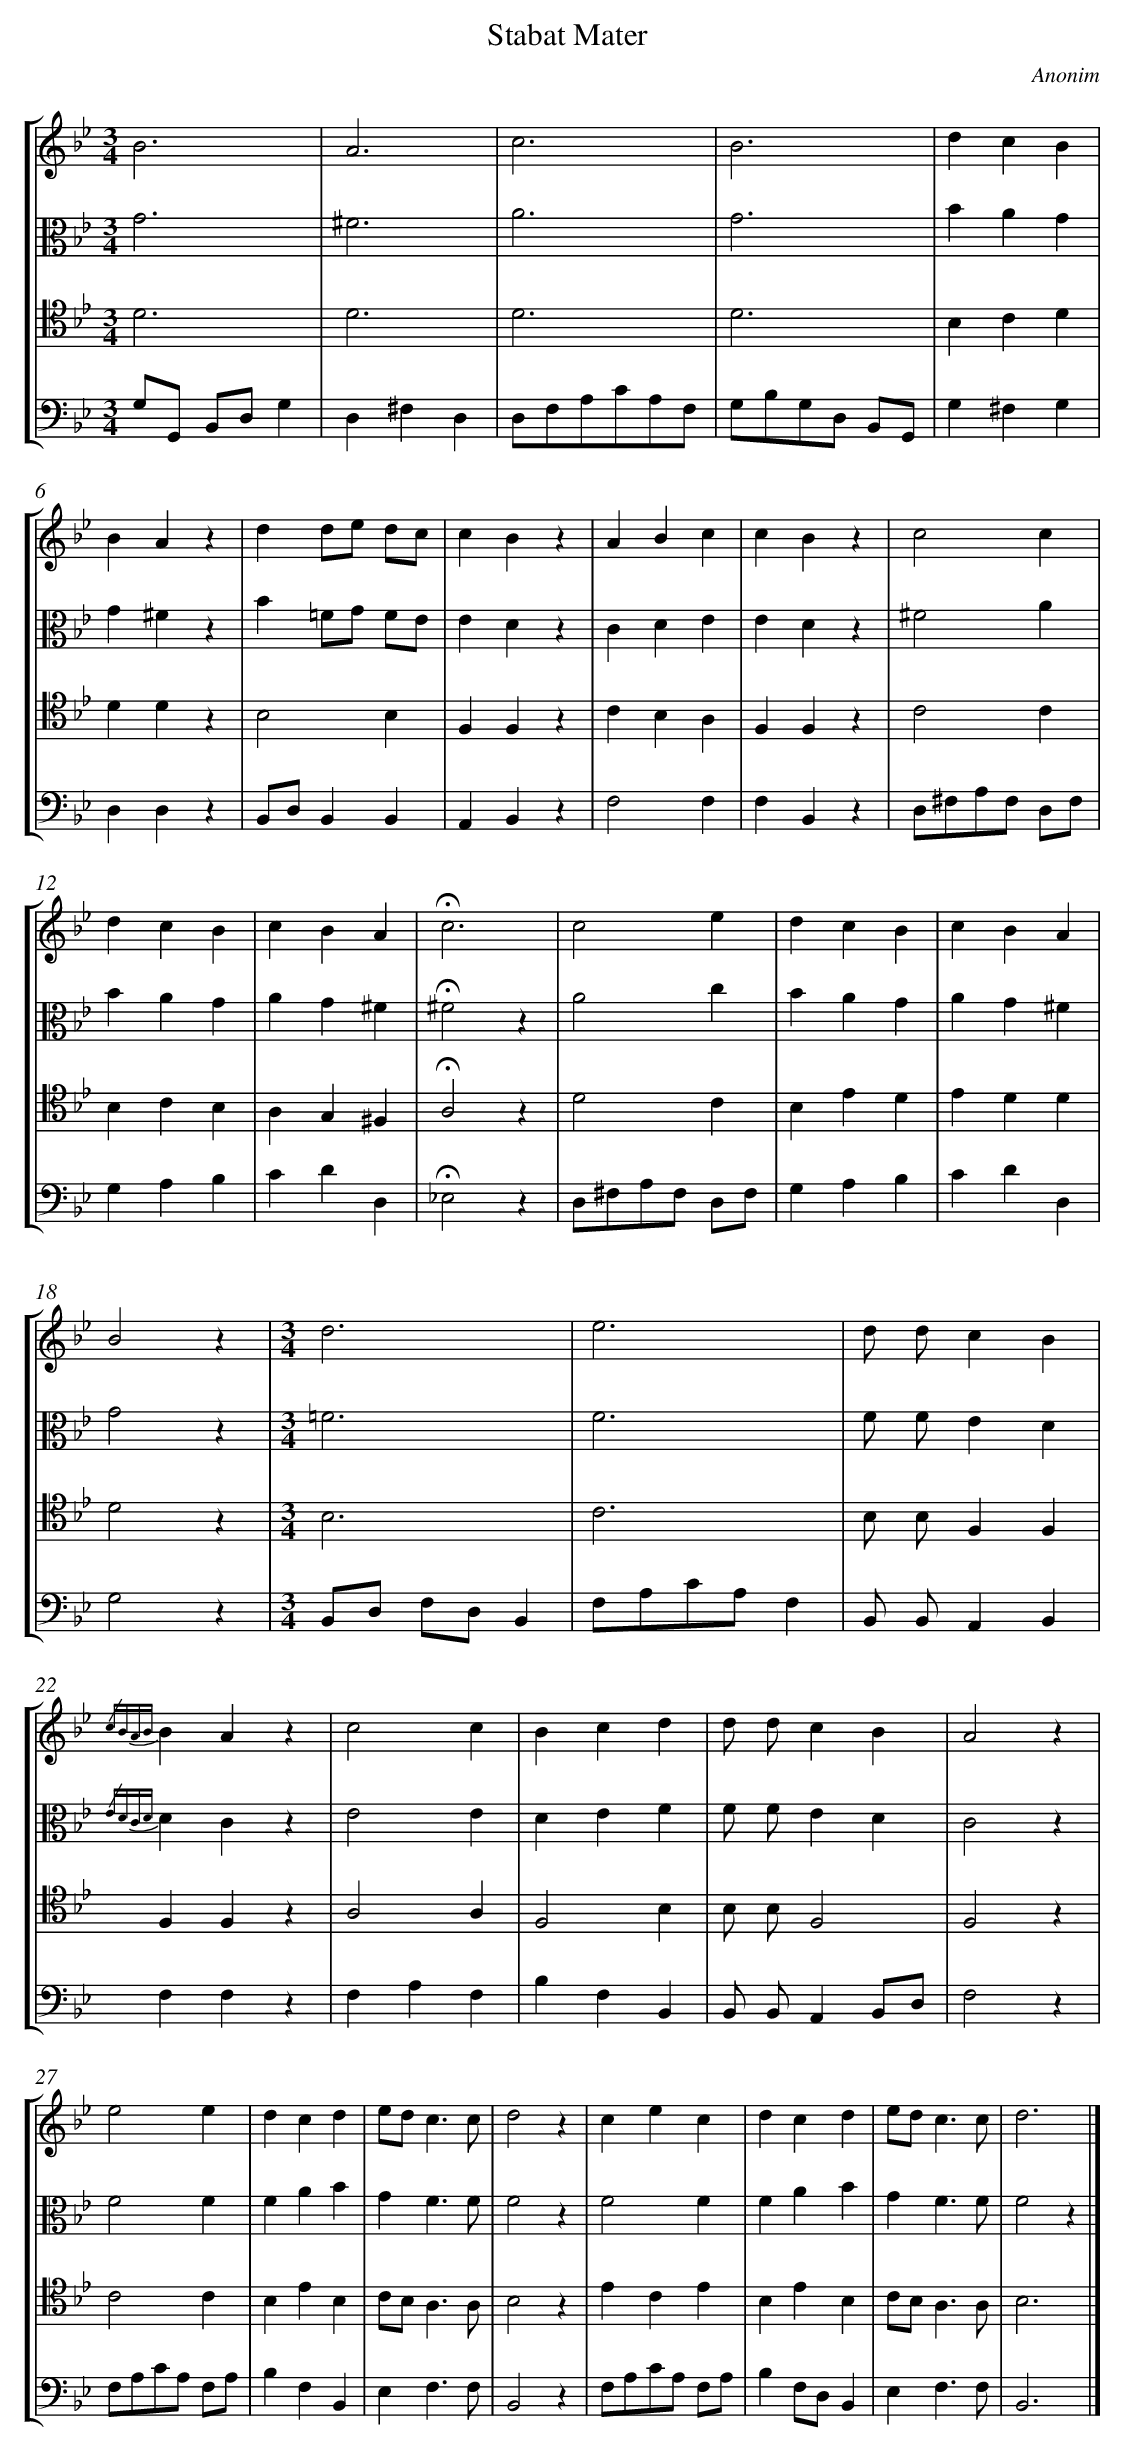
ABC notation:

X:1
T: Stabat Mater
C: Anonim
L: 1/4
M: 3/4
%%staves [1 2 3 4]
V: 1
V: 2 clef=alto
V: 3 clef=tenor
V: 4 clef=bass
K: Bb
[V:1] B3 |
[V:2] G3 |
[V:3] D3 |
[V:4] G,/G,,/ B,,/D,/G, |
[V:1] A3 |
[V:2] ^F3 |
[V:3] D3 |
[V:4] D,^F,D, |
[V:1] c3 |
[V:2] A3 |
[V:3] D3 |
[V:4] D,/F,/A,/C/A,/F,/ |
[V:1] B3 |
[V:2] G3 |
[V:3] D3 |
[V:4] G,/B,/G,/D,/ B,,/G,,/ |
[V:1] dcB |
[V:2] BAG |
[V:3] B,CD |
[V:4] G,^F,G, |
[V:1] BAz |
[V:2] G^Fz |
[V:3] DDz |
[V:4] D,D,z |
[V:1] dd/e/ d/c/ |
[V:2] B=F/G/ F/E/ |
[V:3] B,2B, |
[V:4] B,,/D,/B,,B,, |
[V:1] cBz |
[V:2] EDz |
[V:3] F,F,z |
[V:4] A,,B,,z |
[V:1] ABc |
[V:2] CDE |
[V:3] CB,A, |
[V:4] F,2F, |
[V:1] cBz |
[V:2] EDz |
[V:3] F,F,z |
[V:4] F,B,,z |
[V:1] c2c |
[V:2] ^F2A |
[V:3] C2C |
[V:4] D,/^F,/A,/F,/ D,/F,/ |
[V:1] dcB |
[V:2] BAG |
[V:3] B,CB, |
[V:4] G,A,B, |
[V:1] cBA |
[V:2] AG^F |
[V:3] A,G,^F, |
[V:4] CDD, |
[V:1] !fermata!c3 |
[V:2] !fermata!^F2z |
[V:3] !fermata!A,2z |
[V:4] !fermata!_E,2z |
[V:1] c2e |
[V:2] A2c |
[V:3] D2C |
[V:4] D,/^F,/A,/F,/ D,/F,/ |
[V:1] dcB |
[V:2] BAG |
[V:3] B,ED |
[V:4] G,A,B, |
[V:1] cBA |
[V:2] AG^F |
[V:3] EDD |
[V:4] CDD, |
[V:1] B2z |
[V:2] G2z |
[V:3] D2z |
[V:4] G,2z |
[V:1] [M:3/4]d3 |
[V:2] [M:3/4]=F3 |
[V:3] [M:3/4]B,3 |
[V:4] [M:3/4]B,,/D,/ F,/D,/B,, |
[V:1] e3 |
[V:2] F3 |
[V:3] C3 |
[V:4] F,/A,/C/A,/F, |
[V:1] d/ d/cB |
[V:2] F/ F/ED |
[V:3] B,/ B,/F,F, |
[V:4] B,,/ B,,/A,,B,, |
[V:1] {/cBAB}BAz |
[V:2] {/EDCD}DCz |
[V:3] F,F,z |
[V:4] F,F,z |
[V:1] c2c |
[V:2] E2E |
[V:3] A,2A, |
[V:4] F,A,F, |
[V:1] Bcd |
[V:2] DEF |
[V:3] F,2B, |
[V:4] B,F,B,, |
[V:1] d/ d/cB |
[V:2] F/ F/ED |
[V:3] B,/ B,/F,2 |
[V:4] B,,/ B,,/A,,B,,/D,/ |
[V:1] A2z |
[V:2] C2z |
[V:3] F,2z |
[V:4] F,2z |
[V:1] e2e |
[V:2] F2F |
[V:3] C2C |
[V:4] F,/A,/C/A,/ F,/A,/ |
[V:1] dcd |
[V:2] FAB |
[V:3] B,EB, |
[V:4] B,F,B,, |
[V:1] e/d<cc/ |
[V:2] GF3/F/ |
[V:3] C/B,<A,A,/ |
[V:4] E,F,3/F,/ |
[V:1] d2z |
[V:2] F2z |
[V:3] B,2z |
[V:4] B,,2z |
[V:1] cec |
[V:2] F2F |
[V:3] ECE |
[V:4] F,/A,/C/A,/ F,/A,/ |
[V:1] dcd |
[V:2] FAB |
[V:3] B,EB, |
[V:4] B,F,/D,/B,, |
[V:1] e/d<cc/ |
[V:2] GF3/F/ |
[V:3] C/B,<A,A,/ |
[V:4] E,F,3/F,/ |
[V:1] d3 |]
[V:2] F2z |]
[V:3] B,3 |]
[V:4] B,,3 |]
